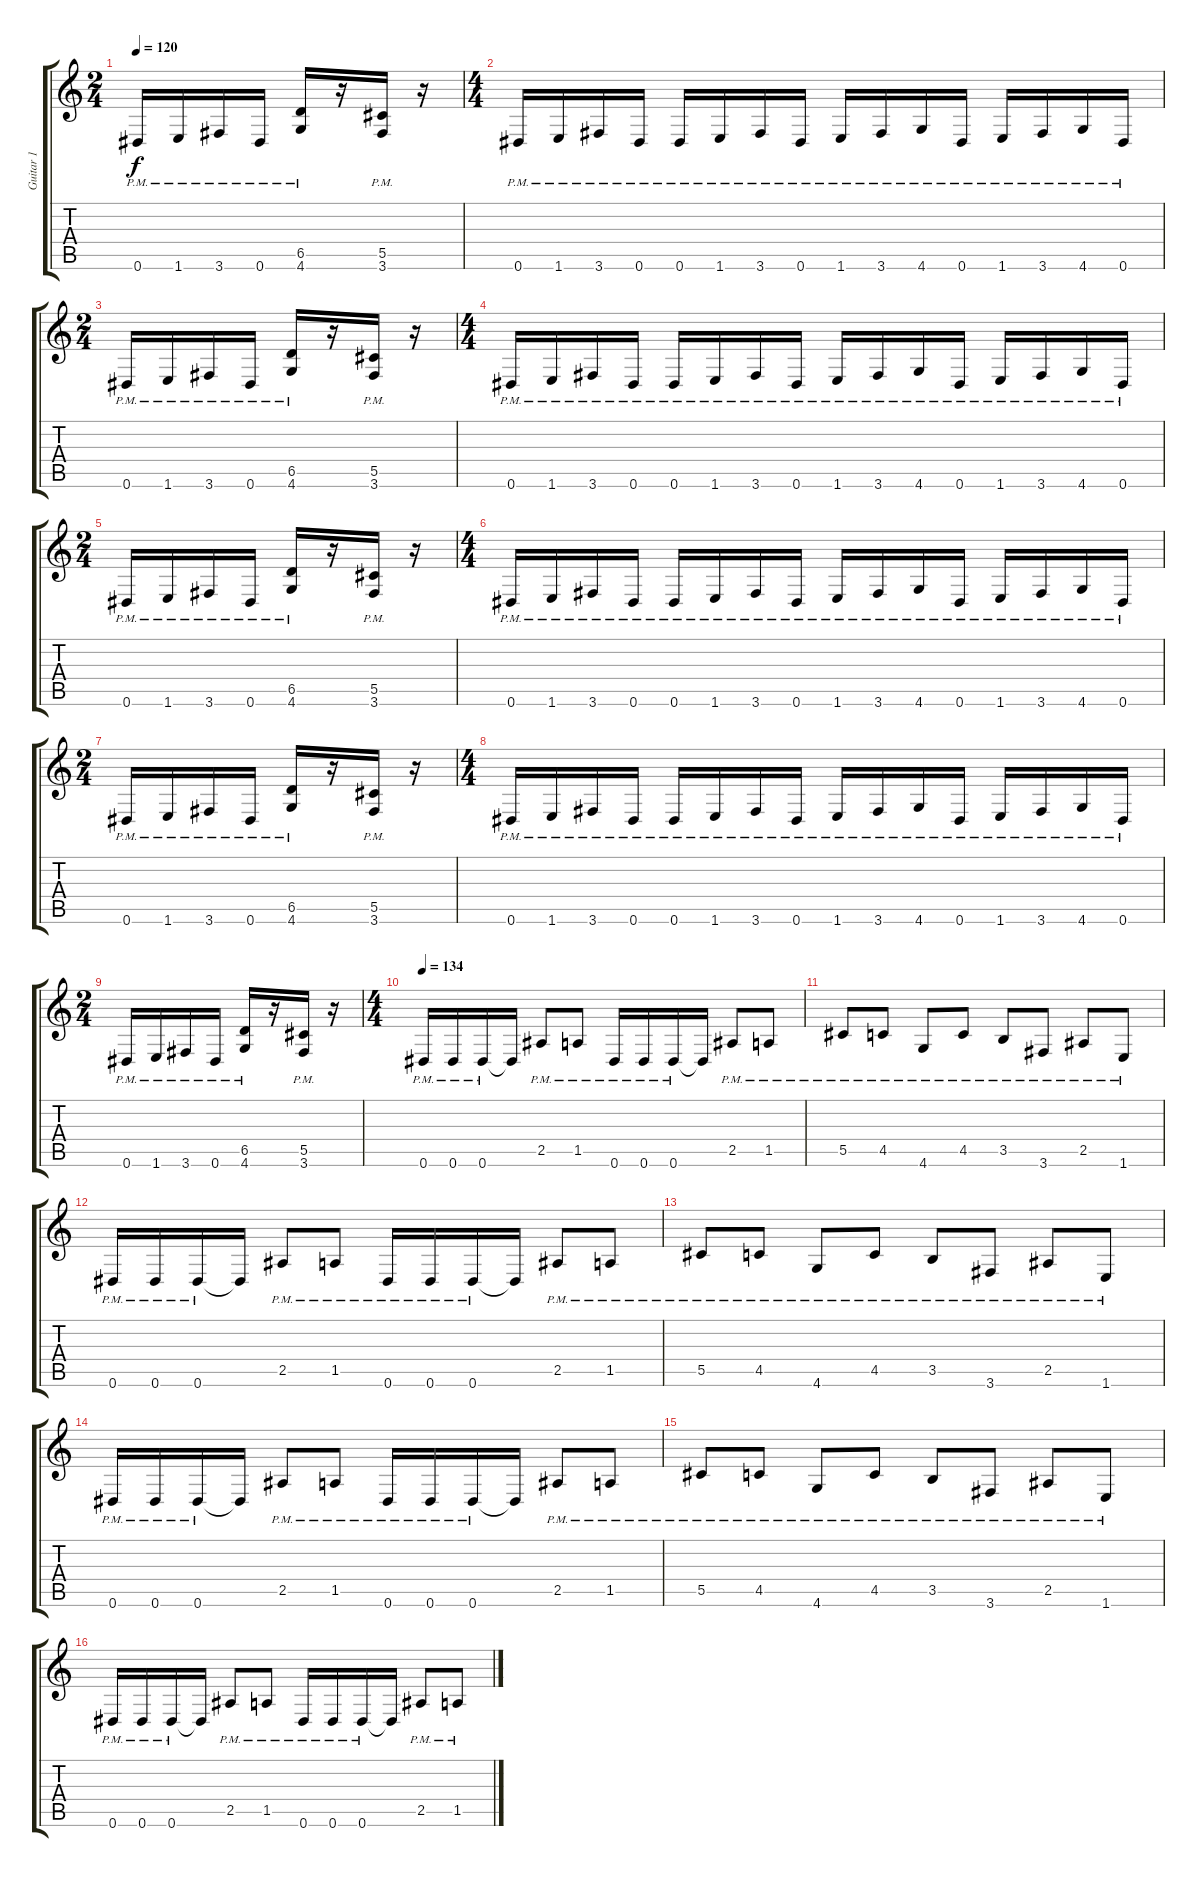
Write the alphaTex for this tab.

\track ("Guitar 1" "Guitar 1") {instrument distortionguitar}
\staff {score tabs}
\tuning (Eb4 Bb3 Gb3 Db3 Ab2 Eb2) {hide}
\ts (2 4)
\tempo 120
\clef g2
\ks c
0.6{pm}.16{dy f} 1.6{pm}.16 3.6{pm}.16 0.6{pm}.16 (6.5{pm} 4.6{pm}).16 r.16 (5.5{pm} 3.6{pm}).16 r.16 |
\ts (4 4)
0.6{pm}.16 1.6{pm}.16 3.6{pm}.16 0.6{pm}.16 0.6{pm}.16 1.6{pm}.16 3.6{pm}.16 0.6{pm}.16 1.6{pm}.16 3.6{pm}.16 4.6{pm}.16 0.6{pm}.16 1.6{pm}.16 3.6{pm}.16 4.6{pm}.16 0.6{pm}.16 |
\ts (2 4)
0.6{pm}.16 1.6{pm}.16 3.6{pm}.16 0.6{pm}.16 (6.5{pm} 4.6{pm}).16 r.16 (5.5{pm} 3.6{pm}).16 r.16 |
\ts (4 4)
0.6{pm}.16 1.6{pm}.16 3.6{pm}.16 0.6{pm}.16 0.6{pm}.16 1.6{pm}.16 3.6{pm}.16 0.6{pm}.16 1.6{pm}.16 3.6{pm}.16 4.6{pm}.16 0.6{pm}.16 1.6{pm}.16 3.6{pm}.16 4.6{pm}.16 0.6{pm}.16 |
\ts (2 4)
0.6{pm}.16 1.6{pm}.16 3.6{pm}.16 0.6{pm}.16 (6.5{pm} 4.6{pm}).16 r.16 (5.5{pm} 3.6{pm}).16 r.16 |
\ts (4 4)
0.6{pm}.16 1.6{pm}.16 3.6{pm}.16 0.6{pm}.16 0.6{pm}.16 1.6{pm}.16 3.6{pm}.16 0.6{pm}.16 1.6{pm}.16 3.6{pm}.16 4.6{pm}.16 0.6{pm}.16 1.6{pm}.16 3.6{pm}.16 4.6{pm}.16 0.6{pm}.16 |
\ts (2 4)
0.6{pm}.16 1.6{pm}.16 3.6{pm}.16 0.6{pm}.16 (6.5{pm} 4.6{pm}).16 r.16 (5.5{pm} 3.6{pm}).16 r.16 |
\ts (4 4)
0.6{pm}.16 1.6{pm}.16 3.6{pm}.16 0.6{pm}.16 0.6{pm}.16 1.6{pm}.16 3.6{pm}.16 0.6{pm}.16 1.6{pm}.16 3.6{pm}.16 4.6{pm}.16 0.6{pm}.16 1.6{pm}.16 3.6{pm}.16 4.6{pm}.16 0.6{pm}.16 |
\ts (2 4)
0.6{pm}.16 1.6{pm}.16 3.6{pm}.16 0.6{pm}.16 (6.5{pm} 4.6{pm}).16 r.16 (5.5{pm} 3.6{pm}).16 r.16 |
\ts (4 4)
\tempo 134
0.6{pm}.16 0.6{pm}.16 0.6{pm}.16 0.6{t}.16 2.5{pm}.8 1.5{pm}.8 0.6{pm}.16 0.6{pm}.16 0.6{pm}.16 0.6{t}.16 2.5{pm}.8 1.5{pm}.8 |
5.5{pm}.8 4.5{pm}.8 4.6{pm}.8 4.5{pm}.8 3.5{pm}.8 3.6{pm}.8 2.5{pm}.8 1.6{pm}.8 |
0.6{pm}.16 0.6{pm}.16 0.6{pm}.16 0.6{t}.16 2.5{pm}.8 1.5{pm}.8 0.6{pm}.16 0.6{pm}.16 0.6{pm}.16 0.6{t}.16 2.5{pm}.8 1.5{pm}.8 |
5.5{pm}.8 4.5{pm}.8 4.6{pm}.8 4.5{pm}.8 3.5{pm}.8 3.6{pm}.8 2.5{pm}.8 1.6{pm}.8 |
0.6{pm}.16 0.6{pm}.16 0.6{pm}.16 0.6{t}.16 2.5{pm}.8 1.5{pm}.8 0.6{pm}.16 0.6{pm}.16 0.6{pm}.16 0.6{t}.16 2.5{pm}.8 1.5{pm}.8 |
5.5{pm}.8 4.5{pm}.8 4.6{pm}.8 4.5{pm}.8 3.5{pm}.8 3.6{pm}.8 2.5{pm}.8 1.6{pm}.8 |
0.6{pm}.16 0.6{pm}.16 0.6{pm}.16 0.6{t}.16 2.5{pm}.8 1.5{pm}.8 0.6{pm}.16 0.6{pm}.16 0.6{pm}.16 0.6{t}.16 2.5{pm}.8 1.5{pm}.8
